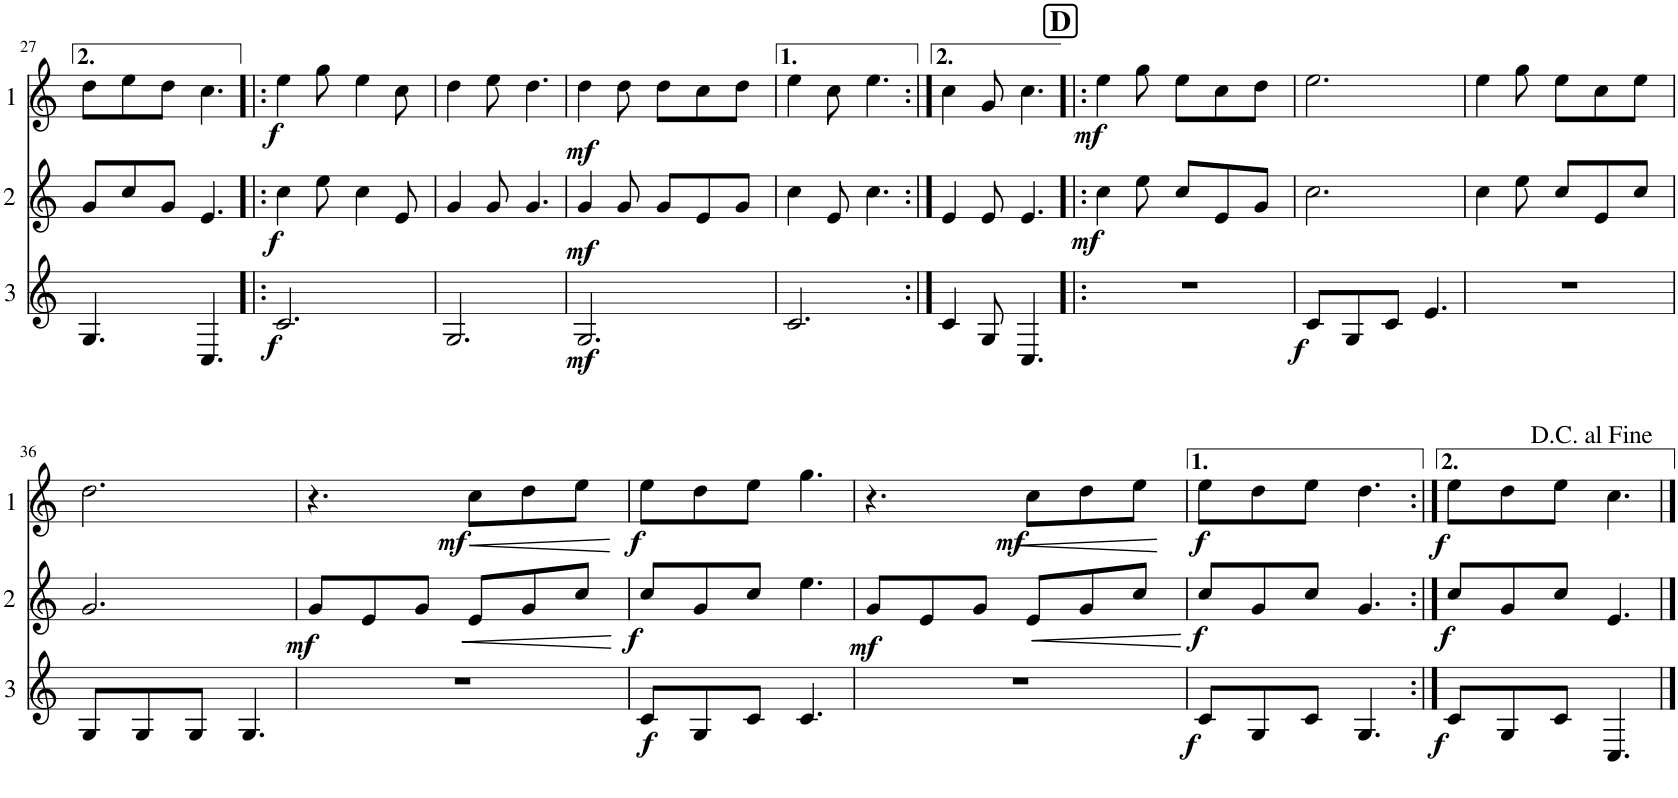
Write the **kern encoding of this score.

**kern	**dynam	**kern	**dynam	**kern	**dynam
*part3	*part3	*part2	*part2	*part1	*part1
*staff3	*staff3	*staff2	*staff2	*staff1	*staff1
*I"Cor 3	*	*I"Cor 2	*	*I"Cor 1	*
!!LO:PB:g=z
*clefG2	*	*clefG2	*	*clefG2	*
*Trd4c7	*	*Trd4c7	*	*Trd4c7	*
*k[]	*	*k[]	*	*k[]	*
*M6/8	*	*M6/8	*	*M6/8	*
=27	=27	=27	=27	=27	=27
4.G/	.	8g/L	.	8dd\L	.
.	.	8cc/	.	8ee\	.
.	.	8g/J	.	8dd\J	.
4.C/	.	4.e/	.	4.cc\	.
=28!|:	=28!|:	=28!|:	=28!|:	=28!|:	=28!|:
!	!LO:DY:b	!	!LO:DY:b	!	!LO:DY:b
2.c/	f	4cc\	f	4ee\	f
.	.	8ee\	.	8gg\	.
.	.	4cc\	.	4ee\	.
.	.	8e/	.	8cc\	.
=29	=29	=29	=29	=29	=29
2.G/	.	4g/	.	4dd\	.
.	.	8g/	.	8ee\	.
.	.	4.g/	.	4.dd\	.
=30	=30	=30	=30	=30	=30
!	!LO:DY:b	!	!LO:DY:b	!	!LO:DY:b
2.G/	mf	4g/	mf	4dd\	mf
.	.	8g/	.	8dd\	.
.	.	8g/L	.	8dd\L	.
.	.	8e/	.	8cc\	.
.	.	8g/J	.	8dd\J	.
=31	=31	=31	=31	=31	=31
2.c/	.	4cc\	.	4ee\	.
.	.	8e/	.	8cc\	.
.	.	4.cc\	.	4.ee\	.
=32:|!	=32:|!	=32:|!	=32:|!	=32:|!	=32:|!
4c/	.	4e/	.	4cc\	.
8G/	.	8e/	.	8g/	.
4.C/	.	4.e/	.	4.cc\	.
!!LO:REH:place=s1:a:B:cj:fs=14:t=D
=33!|:	=33!|:	=33!|:	=33!|:	=33!|:	=33!|:
!	!	!	!LO:DY:b	!	!LO:DY:b
2.r	.	4cc\	mf	4ee\	mf
.	.	8ee\	.	8gg\	.
.	.	8cc/L	.	8ee\L	.
.	.	8e/	.	8cc\	.
.	.	8g/J	.	8dd\J	.
=34	=34	=34	=34	=34	=34
!	!LO:DY:b	!	!	!	!
8c/L	f	2.cc\	.	2.ee\	.
8G/	.	.	.	.	.
8c/J	.	.	.	.	.
4.e/	.	.	.	.	.
=35	=35	=35	=35	=35	=35
2.r	.	4cc\	.	4ee\	.
.	.	8ee\	.	8gg\	.
.	.	8cc/L	.	8ee\L	.
.	.	8e/	.	8cc\	.
.	.	8cc/J	.	8ee\J	.
!!LO:LB:g=z
=36	=36	=36	=36	=36	=36
8G/L	.	2.g/	.	2.dd\	.
8G/	.	.	.	.	.
8G/J	.	.	.	.	.
4.G/	.	.	.	.	.
=37	=37	=37	=37	=37	=37
!	!	!	!LO:DY:b	!	!
2.r	.	8g/L	mf	4.r	.
.	.	8e/	.	.	.
.	.	8g/J	.	.	.
!	!	!	!LO:HP:b	!	!LO:HP:b
!	!	!	!	!	!LO:DY:n=1:b
.	.	8e/L	<	8cc\L	< mf
.	.	8g/	.	8dd\	.
.	.	8cc/J	.	8ee\J	.
.	.	.	[	.	[
=38	=38	=38	=38	=38	=38
!	!LO:DY:b	!	!LO:DY:b	!	!LO:DY:b
8c/L	f	8cc/L	f	8ee\L	f
8G/	.	8g/	.	8dd\	.
8c/J	.	8cc/J	.	8ee\J	.
4.c/	.	4.ee\	.	4.gg\	.
=39	=39	=39	=39	=39	=39
!	!	!	!LO:DY:b	!	!
2.r	.	8g/L	mf	4.r	.
.	.	8e/	.	.	.
.	.	8g/J	.	.	.
!	!	!	!LO:HP:b	!	!LO:HP:b
!	!	!	!	!	!LO:DY:n=1:b
.	.	8e/L	<	8cc\L	< mf
.	.	8g/	.	8dd\	.
.	.	8cc/J	.	8ee\J	.
.	.	.	[	.	[
=40	=40	=40	=40	=40	=40
!	!LO:DY:b	!	!LO:DY:b	!	!LO:DY:b
8c/L	f	8cc/L	f	8ee\L	f
8G/	.	8g/	.	8dd\	.
8c/J	.	8cc/J	.	8ee\J	.
4.G/	.	4.g/	.	4.dd\	.
=41:|!	=41:|!	=41:|!	=41:|!	=41:|!	=41:|!
!	!LO:DY:b	!	!LO:DY:b	!	!LO:DY:b
8c/L	f	8cc/L	f	8ee\L	f
8G/	.	8g/	.	8dd\	.
8c/J	.	8cc/J	.	8ee\J	.
4.C/	.	4.e/	.	4.cc\	.
==	==	==	==	==	==
*-	*-	*-	*-	*-	*-
